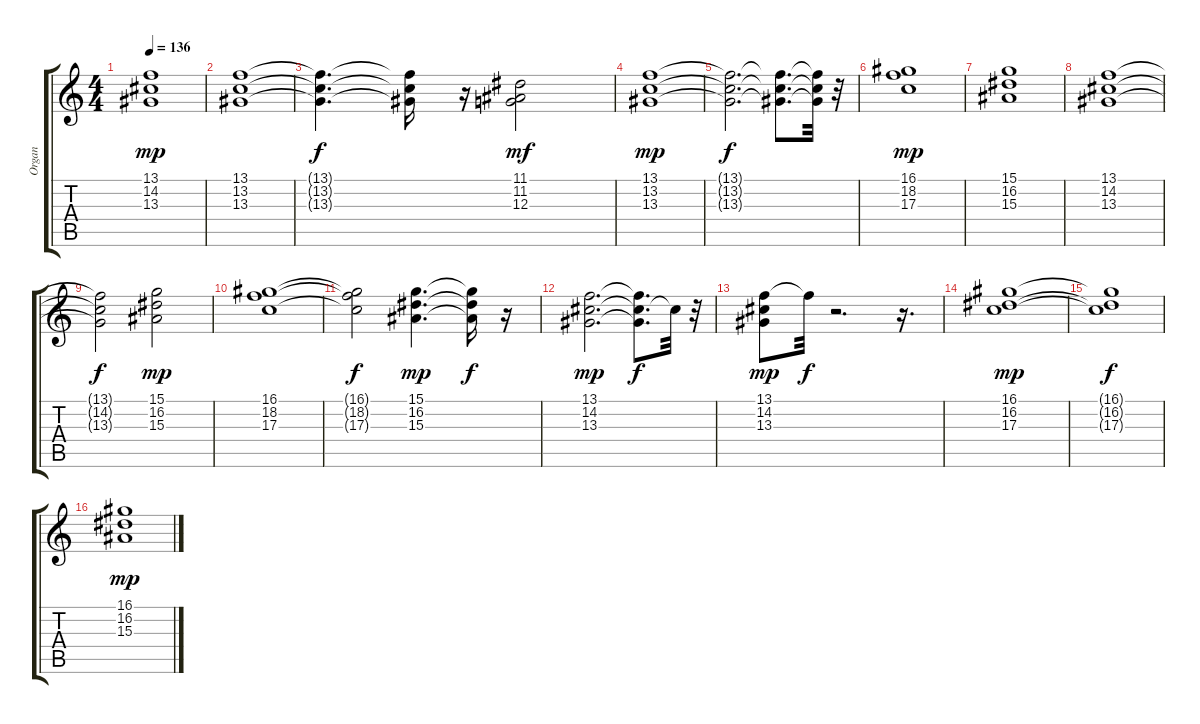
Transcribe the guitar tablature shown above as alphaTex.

\track ("Organ" "Organ") {instrument rockorgan}
\staff {score tabs}
\tuning (E4 B3 G3 D3 A2 E2) {hide}
\ts (4 4)
\tempo 136
\clef g2
\ks c
(13.1 14.2 13.3).1{dy mp} |
(13.1 13.2 13.3).1 |
(13.1{t} 13.2{t} 13.3{t}).4{d dy f} (13.1{t} 13.2{t} 13.3{t}).16 r.16 (11.1 11.2 12.3).2{dy mf} |
(13.1 13.2 13.3).1{dy mp} |
(13.1{t} 13.2{t} 13.3{t}).2{d dy f} (13.1{t} 13.2{t} 13.3{t}).8{d} (13.1{t} 13.2{t} 13.3{t}).32 r.32 |
(16.1 18.2 17.3).1{dy mp} |
(15.1 16.2 15.3).1 |
(13.1 14.2 13.3).1 |
(13.1{t} 14.2{t} 13.3{t}).2{dy f} (15.1 16.2 15.3).2{dy mp} |
(16.1 18.2 17.3).1 |
(16.1{t} 18.2{t} 17.3{t}).2{dy f} (15.1 16.2 15.3).4{d dy mp} (15.1{t} 16.2{t} 15.3{t}).16{dy f} r.16 |
(13.1 14.2 13.3).2{d dy mp} (13.1{t} 14.2{t} 13.3{t}).8{d dy f} 14.2{t}.32 r.32 |
(13.1 14.2 13.3).8{dy mp} 13.1{t}.32{dy f} r.2{d} r.16{d} |
(16.1 16.2 17.3).1{dy mp} |
(16.1{t} 16.2{t} 17.3{t}).1{dy f} |
(16.1 16.2 15.3).1{dy mp}
